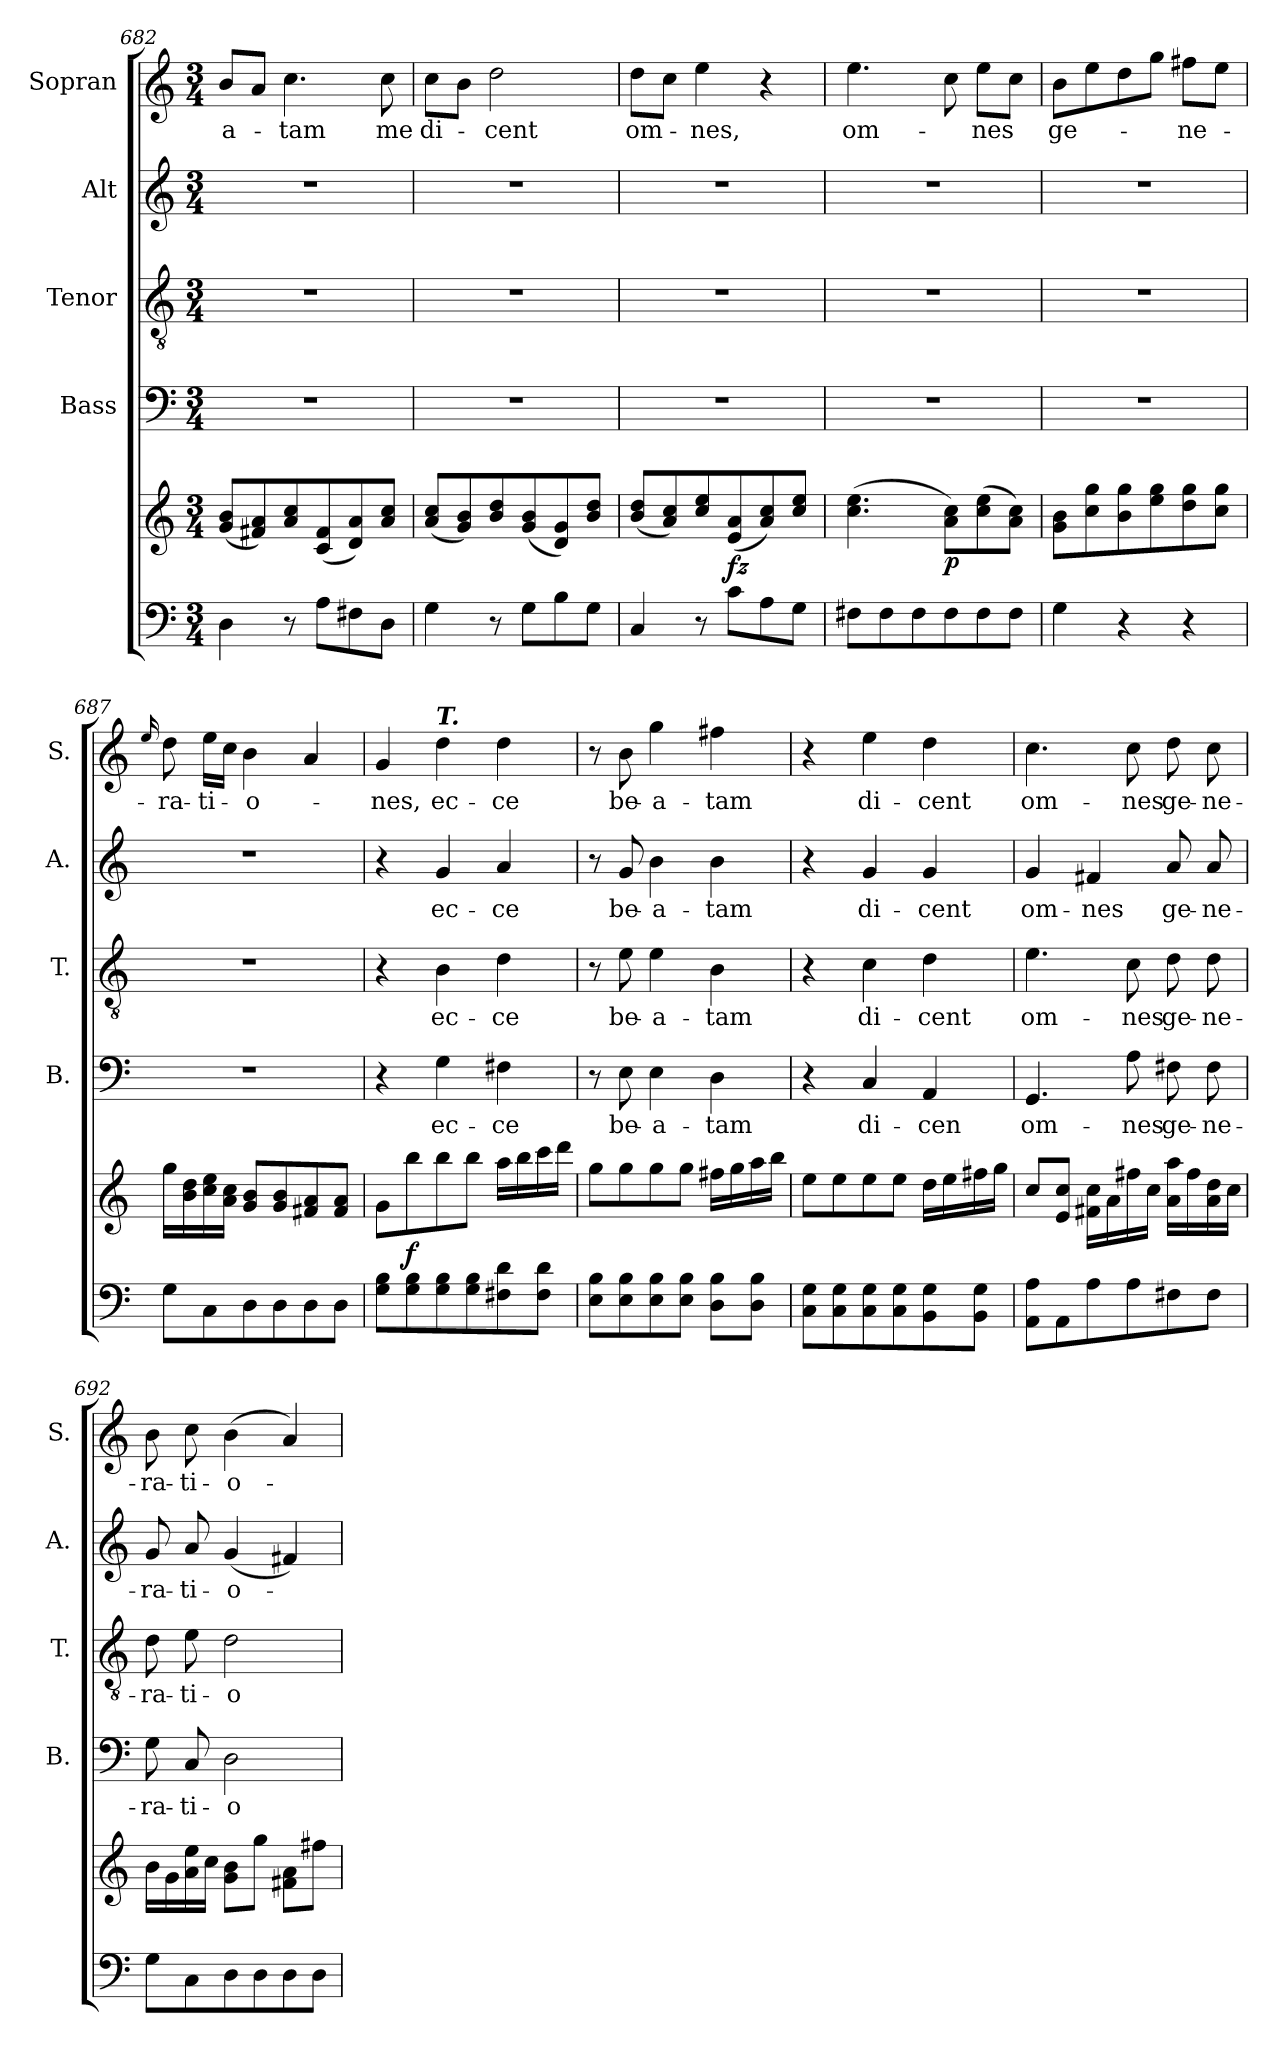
**kern	**kern	**dynam	**kern	**text	**kern	**text	**kern	**text	**kern	**text
*part5	*part5	*part5	*part4	*part4	*part3	*part3	*part2	*part2	*part1	*part1
*staff6	*staff5	*staff5/6	*staff4	*staff4	*staff3	*staff3	*staff2	*staff2	*staff1	*staff1
*	*	*	*I"Bass	*	*I"Tenor	*	*I"Alt	*	*I"Sopran	*
*	*	*	*I'B.	*	*I'T.	*	*I'A.	*	*I'S.	*
*clefF4	*clefG2	*	*clefF4	*	*clefGv2	*	*clefG2	*	*clefG2	*
*k[]	*k[]	*	*k[]	*	*k[]	*	*k[]	*	*k[]	*
*C:	*C:	*	*C:	*	*C:	*	*C:	*	*C:	*
*M3/4	*M3/4	*	*M3/4	*	*M3/4	*	*M3/4	*	*M3/4	*
=682	=682	=682	=682	=682	=682	=682	=682	=682	=682	=682
!	!	!	!	!	!	!	!	!	!	!LO:LY:b
4D\	(<8g/ 8b/L	.	2.r	.	2.r	.	2.r	.	8b/L	-a-
.	8f#X/ 8a/)	.	.	.	.	.	.	.	8a/J	.
!	!	!	!	!	!	!	!	!	!	!LO:LY:b
8r	8a/ 8cc/	.	.	.	.	.	.	.	4.cc\	-tam
8A\L	(<8c/ 8f#/	.	.	.	.	.	.	.	.	.
8F#X\	8d/ 8a/)	.	.	.	.	.	.	.	.	.
!	!	!	!	!	!	!	!	!	!	!LO:LY:b
8D\J	8a/ 8cc/J	.	.	.	.	.	.	.	8cc\	me
=683	=683	=683	=683	=683	=683	=683	=683	=683	=683	=683
!	!	!	!	!	!	!	!	!	!	!LO:LY:b
4G\	(<8a/ 8cc/L	.	2.r	.	2.r	.	2.r	.	8cc\L	di-
.	8g/ 8b/)	.	.	.	.	.	.	.	8b\J	.
!	!	!	!	!	!	!	!	!	!	!LO:LY:b
8r	8b/ 8dd/	.	.	.	.	.	.	.	2dd\	-cent
8G\L	(<8g/ 8b/	.	.	.	.	.	.	.	.	.
8B\	8d/ 8g/)	.	.	.	.	.	.	.	.	.
8G\J	8b/ 8dd/J	.	.	.	.	.	.	.	.	.
=684	=684	=684	=684	=684	=684	=684	=684	=684	=684	=684
!	!	!	!	!	!	!	!	!	!	!LO:LY:b
4C/	(<8b/ 8dd/L	.	2.r	.	2.r	.	2.r	.	8dd\L	om-
.	8a/ 8cc/)	.	.	.	.	.	.	.	8cc\J	.
!	!	!	!	!	!	!	!	!	!	!LO:LY:b
8r	8cc/ 8ee/	.	.	.	.	.	.	.	4ee\	-nes,
!	!	!LO:DY:a=2	!	!	!	!	!	!	!	!
8c\L	(<8e/ 8a/	fz	.	.	.	.	.	.	.	.
8A\	8a/ 8cc/)	.	.	.	.	.	.	.	4r	.
8G\J	8cc/ 8ee/J	.	.	.	.	.	.	.	.	.
=685	=685	=685	=685	=685	=685	=685	=685	=685	=685	=685
!	!	!	!	!	!	!	!	!	!	!LO:LY:b
8F#X\L	(>4.cc\ 4.ee\	.	2.r	.	2.r	.	2.r	.	4.ee\	om-
8F#\	.	.	.	.	.	.	.	.	.	.
8F#\	.	.	.	.	.	.	.	.	.	.
!	!	!LO:DY:b	!	!	!	!	!	!	!	!
8F#\	8a\ 8cc\L)	p	.	.	.	.	.	.	8cc\	.
!	!	!	!	!	!	!	!	!	!	!LO:LY:b
8F#\	(>8cc\ 8ee\	.	.	.	.	.	.	.	8ee\L	-nes
8F#\J	8a\ 8cc\J)	.	.	.	.	.	.	.	8cc\J	.
=686	=686	=686	=686	=686	=686	=686	=686	=686	=686	=686
!	!	!	!	!	!	!	!	!	!	!LO:LY:b
4G\	8g\ 8b\L	.	2.r	.	2.r	.	2.r	.	8b\L	ge-
.	8cc\ 8gg\	.	.	.	.	.	.	.	8ee\	.
4r	8b\ 8gg\	.	.	.	.	.	.	.	8dd\	.
.	8ee\ 8gg\	.	.	.	.	.	.	.	8gg\J	.
!	!	!	!	!	!	!	!	!	!	!LO:LY:b
4r	8dd\ 8gg\	.	.	.	.	.	.	.	8ff#X\L	-ne-
.	8cc\ 8gg\J	.	.	.	.	.	.	.	8ee\J	.
!!LO:LB:g=z
=687	=687	=687	=687	=687	=687	=687	=687	=687	=687	=687
.	.	.	.	.	.	.	.	.	16qqee/	.
!	!	!	!	!	!	!	!	!	!	!LO:LY:b
8G\L	16gg\LL	.	2.r	.	2.r	.	2.r	.	8dd\	-ra-
.	16b\ 16dd\	.	.	.	.	.	.	.	.	.
!	!	!	!	!	!	!	!	!	!	!LO:LY:b
8C\	16cc\ 16ee\	.	.	.	.	.	.	.	16ee\LL	-ti-
.	16a\ 16cc\JJ	.	.	.	.	.	.	.	16cc\JJ	.
!	!	!	!	!	!	!	!	!	!	!LO:LY:b
8D\	8g/ 8b/L	.	.	.	.	.	.	.	4b\	-o-
8D\	8g/ 8b/	.	.	.	.	.	.	.	.	.
8D\	8f#X/ 8a/	.	.	.	.	.	.	.	4a/	.
8D\J	8f#/ 8a/J	.	.	.	.	.	.	.	.	.
=688	=688	=688	=688	=688	=688	=688	=688	=688	=688	=688
!	!	!	!	!	!	!	!	!	!	!LO:LY:b
8G\ 8B\L	8g\L	.	4r	.	4r	.	4r	.	4g/	-nes,
!	!	!LO:DY:a=2	!	!	!	!	!	!	!	!
8G\ 8B\	8bb\	f	.	.	.	.	.	.	.	.
!	!	!	!	!	!	!	!	!	!LO:TX:a:Bi:t=T.	!
!	!	!	!	!LO:LY:b	!	!LO:LY:b	!	!LO:LY:b	!	!LO:LY:b
8G\ 8B\	8bb\	.	4G\	ec-	4B\	ec-	4g/	ec-	4dd\	ec-
8G\ 8B\	8bb\J	.	.	.	.	.	.	.	.	.
!	!	!	!	!LO:LY:b	!	!LO:LY:b	!	!LO:LY:b	!	!LO:LY:b
8F#X\ 8d\	16aa\LL	.	4F#X\	-ce	4d\	-ce	4a/	-ce	4dd\	-ce
.	16bb\	.	.	.	.	.	.	.	.	.
8F#\ 8d\J	16ccc\	.	.	.	.	.	.	.	.	.
.	16ddd\JJ	.	.	.	.	.	.	.	.	.
=689	=689	=689	=689	=689	=689	=689	=689	=689	=689	=689
8E\ 8B\L	8gg\L	.	8r	.	8r	.	8r	.	8r	.
!	!	!	!	!LO:LY:b	!	!LO:LY:b	!	!LO:LY:b	!	!LO:LY:b
8E\ 8B\	8gg\	.	8E\	be-	8e\	be-	8g/	be-	8b\	be-
!	!	!	!	!LO:LY:b	!	!LO:LY:b	!	!LO:LY:b	!	!LO:LY:b
8E\ 8B\	8gg\	.	4E\	-a-	4e\	-a-	4b\	-a-	4gg\	-a-
8E\ 8B\J	8gg\J	.	.	.	.	.	.	.	.	.
!	!	!	!	!LO:LY:b	!	!LO:LY:b	!	!LO:LY:b	!	!LO:LY:b
8D\ 8B\L	16ff#X\LL	.	4D\	-tam	4B\	-tam	4b\	-tam	4ff#X\	-tam
.	16gg\	.	.	.	.	.	.	.	.	.
8D\ 8B\J	16aa\	.	.	.	.	.	.	.	.	.
.	16bb\JJ	.	.	.	.	.	.	.	.	.
=690	=690	=690	=690	=690	=690	=690	=690	=690	=690	=690
8C\ 8G\L	8ee\L	.	4r	.	4r	.	4r	.	4r	.
8C\ 8G\	8ee\	.	.	.	.	.	.	.	.	.
!	!	!	!	!LO:LY:b	!	!LO:LY:b	!	!LO:LY:b	!	!LO:LY:b
8C\ 8G\	8ee\	.	4C/	di-	4c\	di-	4g/	di-	4ee\	di-
8C\ 8G\	8ee\J	.	.	.	.	.	.	.	.	.
!	!	!	!	!LO:LY:b	!	!LO:LY:b	!	!LO:LY:b	!	!LO:LY:b
8BB\ 8G\	16dd\LL	.	4AA/	-cen	4d\	-cent	4g/	-cent	4dd\	-cent
.	16ee\	.	.	.	.	.	.	.	.	.
8BB\ 8G\J	16ff#X\	.	.	.	.	.	.	.	.	.
.	16gg\JJ	.	.	.	.	.	.	.	.	.
=691	=691	=691	=691	=691	=691	=691	=691	=691	=691	=691
!	!	!	!	!LO:LY:b	!	!LO:LY:b	!	!LO:LY:b	!	!LO:LY:b
8AA\ 8A\L	8cc/L	.	4.GG/	om-	4.e\	om-	4g/	om-	4.cc\	om-
8AA\	8e/ 8cc/J	.	.	.	.	.	.	.	.	.
!	!	!	!	!	!	!	!	!LO:LY:b	!	!
8A\	16f#X\ 16cc\LL	.	.	.	.	.	4f#X/	-nes	.	.
.	16a\	.	.	.	.	.	.	.	.	.
!	!	!	!	!LO:LY:b	!	!LO:LY:b	!	!	!	!LO:LY:b
8A\	16ff#X\	.	8A\	-nes	8c\	-nes	.	.	8cc\	-nes
.	16cc\JJ	.	.	.	.	.	.	.	.	.
!	!	!	!	!LO:LY:b	!	!LO:LY:b	!	!LO:LY:b	!	!LO:LY:b
8F#X\	16a\ 16aa\LL	.	8F#X\	ge-	8d\	ge-	8a/	ge-	8dd\	ge-
.	16ff#\	.	.	.	.	.	.	.	.	.
!	!	!	!	!LO:LY:b	!	!LO:LY:b	!	!LO:LY:b	!	!LO:LY:b
8F#\J	16a\ 16dd\	.	8F#\	-ne-	8d\	-ne-	8a/	-ne-	8cc\	-ne-
.	16cc\JJ	.	.	.	.	.	.	.	.	.
!!LO:PB:g=z
=692	=692	=692	=692	=692	=692	=692	=692	=692	=692	=692
!	!	!	!	!LO:LY:b	!	!LO:LY:b	!	!LO:LY:b	!	!LO:LY:b
8G\L	16b\LL	.	8G\	-ra-	8d\	-ra-	8g/	-ra-	8b\	-ra-
.	16g\	.	.	.	.	.	.	.	.	.
!	!	!	!	!LO:LY:b	!	!LO:LY:b	!	!LO:LY:b	!	!LO:LY:b
8C\	16a\ 16ee\	.	8C/	-ti-	8e\	-ti-	8a/	-ti-	8cc\	-ti-
.	16cc\JJ	.	.	.	.	.	.	.	.	.
!	!	!	!	!LO:LY:b	!	!LO:LY:b	!	!LO:LY:b	!	!LO:LY:b
8D\	8g\ 8b\L	.	2D\	-o-	2d\	-o-	(<4g/	-o-	(>4b\	-o-
8D\	8gg\J	.	.	.	.	.	.	.	.	.
8D\	8f#X\ 8a\L	.	.	.	.	.	4f#X/)	.	4a/)	.
8D\J	8ff#X\J	.	.	.	.	.	.	.	.	.
=	=	=	=	=	=	=	=	=	=	=
*-	*-	*-	*-	*-	*-	*-	*-	*-	*-	*-
